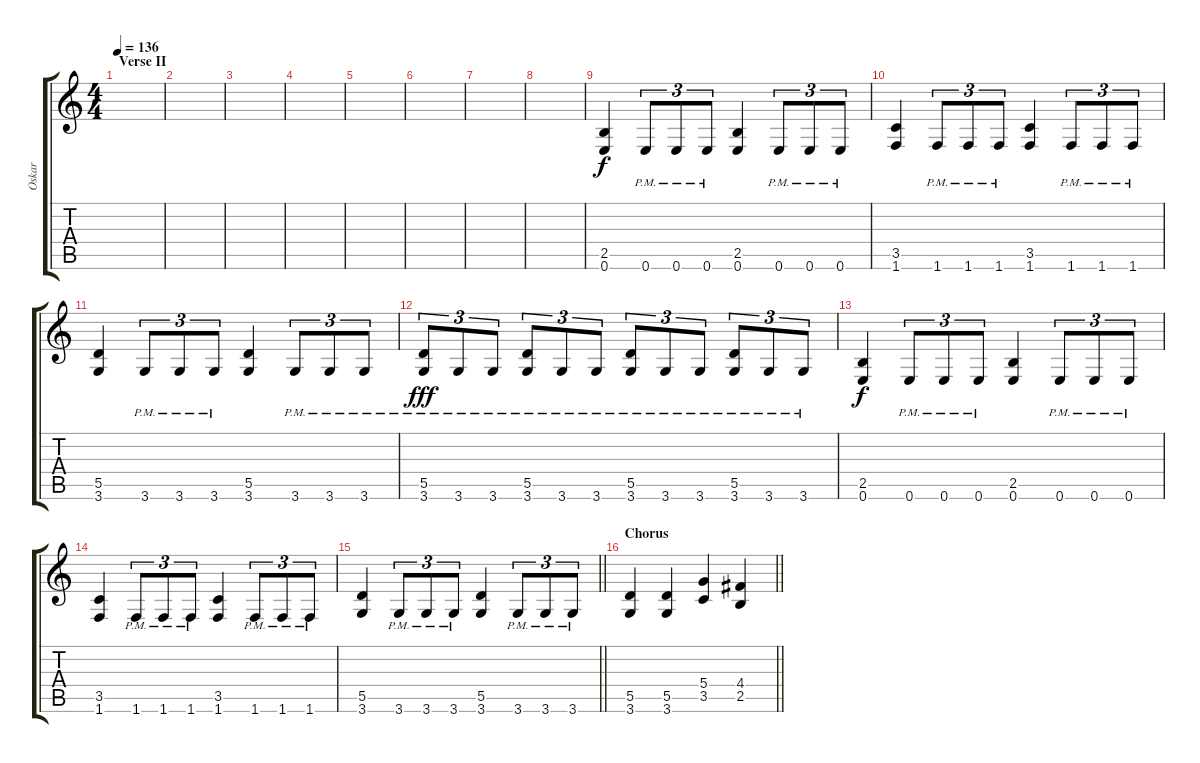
\track ("Oskar" "Oskar") {instrument distortionguitar}
\staff {score tabs}
\tuning (E4 B3 G3 D3 A2 E2) {hide}
\ts (4 4)
\section ("" "Verse II")
\tempo 136
\clef g2
\ks c
|
|
|
|
|
|
|
|
(2.5 0.6).4 0.6{pm}.8{tu (3 2)} 0.6{pm}.8{tu (3 2)} 0.6{pm}.8{tu (3 2)} (2.5 0.6).4 0.6{pm}.8{tu (3 2)} 0.6{pm}.8{tu (3 2)} 0.6{pm}.8{tu (3 2)} |
(3.5 1.6).4 1.6{pm}.8{tu (3 2)} 1.6{pm}.8{tu (3 2)} 1.6{pm}.8{tu (3 2)} (3.5 1.6).4 1.6{pm}.8{tu (3 2)} 1.6{pm}.8{tu (3 2)} 1.6{pm}.8{tu (3 2)} |
(5.5 3.6).4 3.6{pm}.8{tu (3 2)} 3.6{pm}.8{tu (3 2)} 3.6{pm}.8{tu (3 2)} (5.5 3.6).4 3.6{pm}.8{tu (3 2)} 3.6{pm}.8{tu (3 2)} 3.6{pm}.8{tu (3 2)} |
(5.5 3.6{pm}).8{tu (3 2) dy fff} 3.6{pm}.8{tu (3 2)} 3.6{pm}.8{tu (3 2)} (5.5 3.6{pm}).8{tu (3 2)} 3.6{pm}.8{tu (3 2)} 3.6{pm}.8{tu (3 2)} (5.5 3.6{pm}).8{tu (3 2)} 3.6{pm}.8{tu (3 2)} 3.6{pm}.8{tu (3 2)} (5.5 3.6{pm}).8{tu (3 2)} 3.6{pm}.8{tu (3 2)} 3.6{pm}.8{tu (3 2)} |
(2.5 0.6).4{dy f} 0.6{pm}.8{tu (3 2)} 0.6{pm}.8{tu (3 2)} 0.6{pm}.8{tu (3 2)} (2.5 0.6).4 0.6{pm}.8{tu (3 2)} 0.6{pm}.8{tu (3 2)} 0.6{pm}.8{tu (3 2)} |
(3.5 1.6).4 1.6{pm}.8{tu (3 2)} 1.6{pm}.8{tu (3 2)} 1.6{pm}.8{tu (3 2)} (3.5 1.6).4 1.6{pm}.8{tu (3 2)} 1.6{pm}.8{tu (3 2)} 1.6{pm}.8{tu (3 2)} |
\barLineRight lightlight
(5.5 3.6).4 3.6{pm}.8{tu (3 2)} 3.6{pm}.8{tu (3 2)} 3.6{pm}.8{tu (3 2)} (5.5 3.6).4 3.6{pm}.8{tu (3 2)} 3.6{pm}.8{tu (3 2)} 3.6{pm}.8{tu (3 2)} |
\section ("" "Chorus")
\barLineRight lightlight
(5.5 3.6).4 (5.5 3.6).4 (5.4 3.5).4 (4.4 2.5).4
